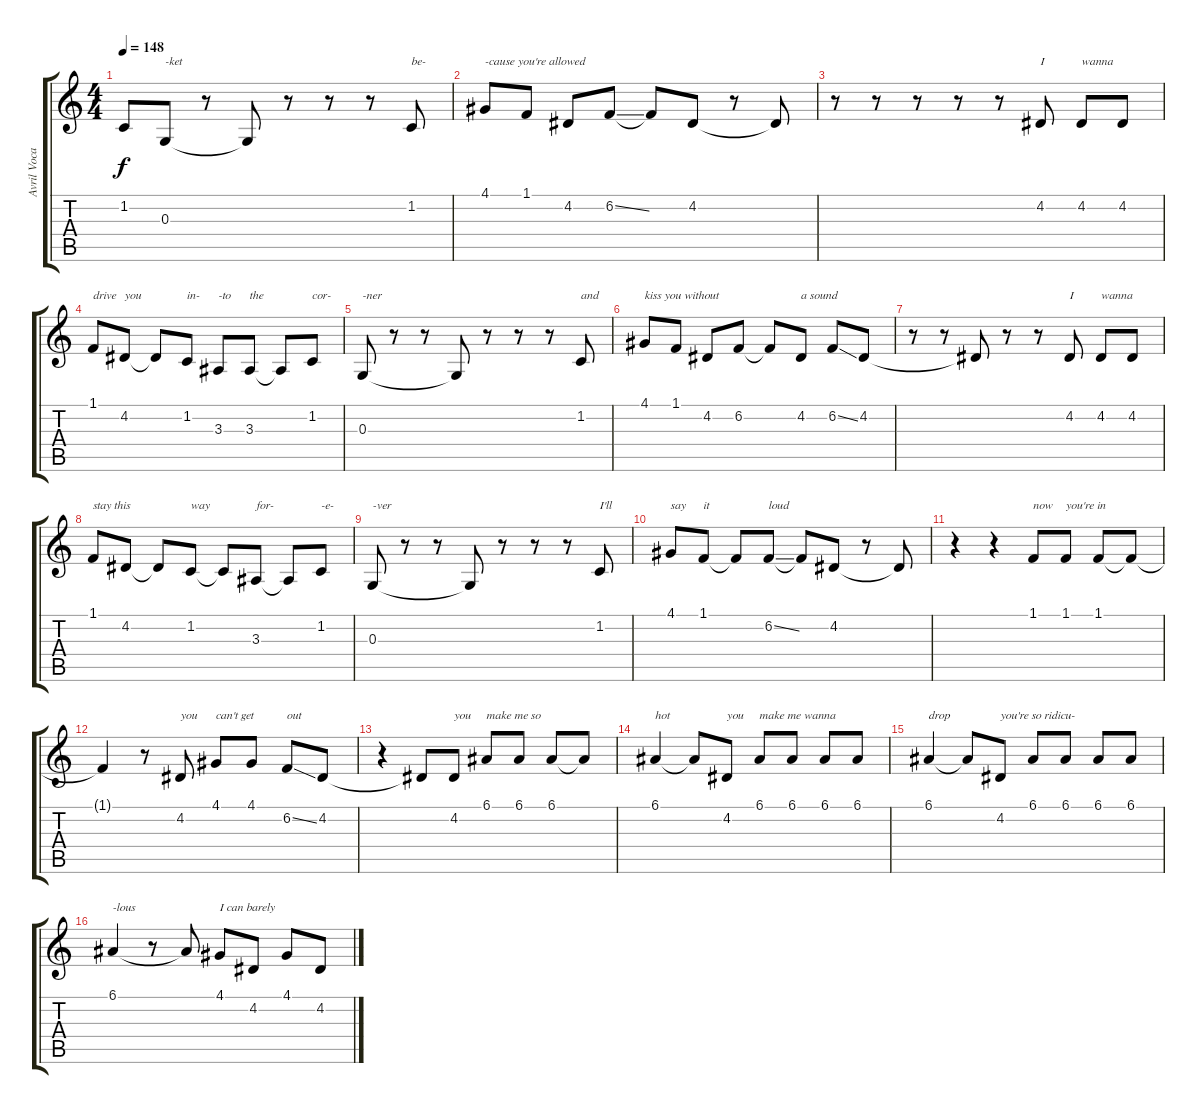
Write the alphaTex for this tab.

\track ("Avril Vocals" "Avril Voca") {instrument clarinet}
\staff {score tabs}
\tuning (E4 B3 G3 D3 A2 E2) {hide}
\ts (4 4)
\tempo 148
\clef g2
\ks c
1.2{t}.8{dy f} 0.3.8{txt "-ket"} r.8 0.3{t}.8 r.8 r.8 r.8 1.2.8{txt "be-"} |
4.1.8{txt "-cause you're allowed"} 1.1.8 4.2.8 6.2{ss}.8 6.2{t}.8 4.2.8 r.8 4.2{t}.8 |
r.8 r.8 r.8 r.8 r.8 4.2.8{txt "I"} 4.2.8{txt "wanna"} 4.2.8 |
1.1.8{txt "drive"} 4.2.8{txt "you"} 4.2{t}.8 1.2.8{txt "in-"} 3.3.8{txt "-to"} 3.3.8{txt "the"} 3.3{t}.8 1.2.8{txt "cor-"} |
0.3.8{txt "-ner"} r.8 r.8 0.3{t}.8 r.8 r.8 r.8 1.2.8{txt "and"} |
4.1.8{txt "kiss you without"} 1.1.8 4.2.8 6.2.8 6.2{t}.8 4.2.8{txt "a sound"} 6.2{ss}.8 4.2.8 |
r.8 r.8 4.2{t}.8 r.8 r.8 4.2.8{txt "I"} 4.2.8{txt "wanna"} 4.2.8 |
1.1.8{txt "stay this"} 4.2.8 4.2{t}.8 1.2.8{txt "way"} 1.2{t}.8 3.3.8{txt "for-"} 3.3{t}.8 1.2.8{txt "-e-"} |
0.3.8{txt "-ver"} r.8 r.8 0.3{t}.8 r.8 r.8 r.8 1.2.8{txt "I'll"} |
4.1.8{txt "say"} 1.1.8{txt "it"} 1.1{t}.8 6.2{ss}.8{txt "loud"} 6.2{t}.8 4.2.8 r.8 4.2{t}.8 |
r.4 r.4 1.1.8{txt "now"} 1.1.8{txt "you're in"} 1.1.8 1.1{t}.8 |
1.1{t}.4 r.8 4.2.8{txt "you"} 4.1.8{txt "can't get"} 4.1.8 6.2{ss}.8{txt "out"} 4.2.8 |
r.4 4.2{t}.8 4.2.8{txt "you"} 6.1.8{txt "make me so"} 6.1.8 6.1.8 6.1{t}.8 |
6.1.4{txt "hot"} 6.1{t}.8 4.2.8{txt "you"} 6.1.8{txt "make me wanna"} 6.1.8 6.1.8 6.1.8 |
6.1.4{txt "drop"} 6.1{t}.8 4.2.8{txt "you're so ridicu-"} 6.1.8 6.1.8 6.1.8 6.1.8 |
6.1.4{txt "-lous"} r.8 6.1{t}.8 4.1.8{txt "I can barely"} 4.2.8 4.1.8 4.2.8
